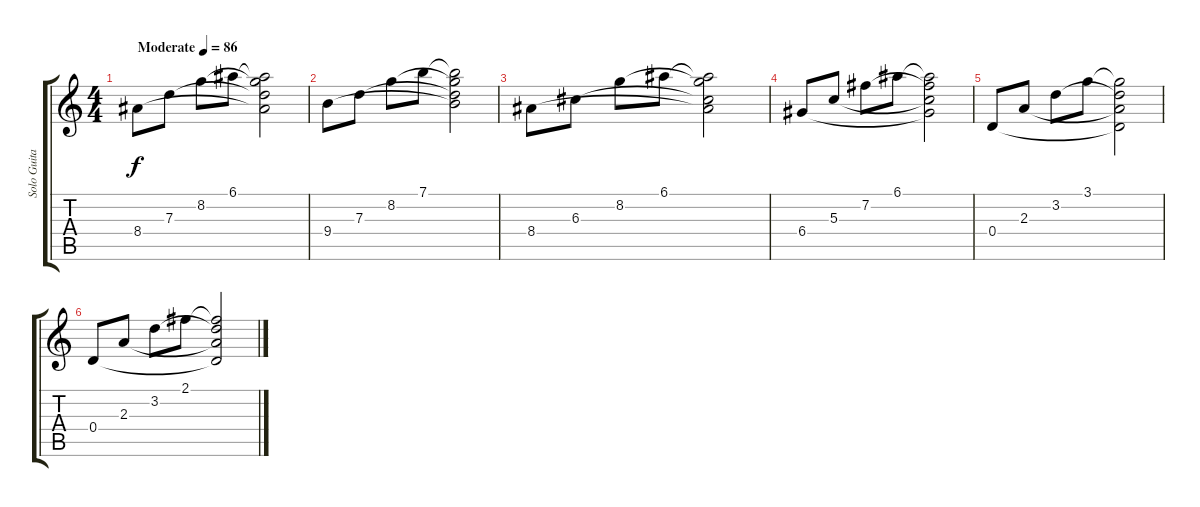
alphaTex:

\track ("Solo Guitar" "Solo Guita") {instrument electricguitarclean}
\staff {score tabs}
\tuning (E4 B3 G3 D3 A2 E2) {hide}
\ts (4 4)
\tempo (86 "Moderate")
\clef g2
\ks c
8.4.8{dy f instrument electricguitarclean} 7.3.8 8.2.8 6.1.8 (6.1{t} 8.2{t} 7.3{t} 8.4{t}).2 |
9.4.8 7.3.8 8.2.8 7.1.8 (7.1{t} 8.2{t} 7.3{t} 9.4{t}).2 |
8.4.8 6.3.8 8.2.8 6.1.8 (6.1{t} 8.2{t} 6.3{t} 8.4{t}).2 |
6.4.8 5.3.8 7.2.8 6.1.8 (6.1{t} 7.2{t} 5.3{t} 6.4{t}).2 |
0.4.8 2.3.8 3.2.8 3.1.8 (3.1{t} 3.2{t} 2.3{t} 0.4{t}).2 |
0.4.8 2.3.8 3.2.8 2.1.8 (2.1{t} 3.2{t} 2.3{t} 0.4{t}).2
